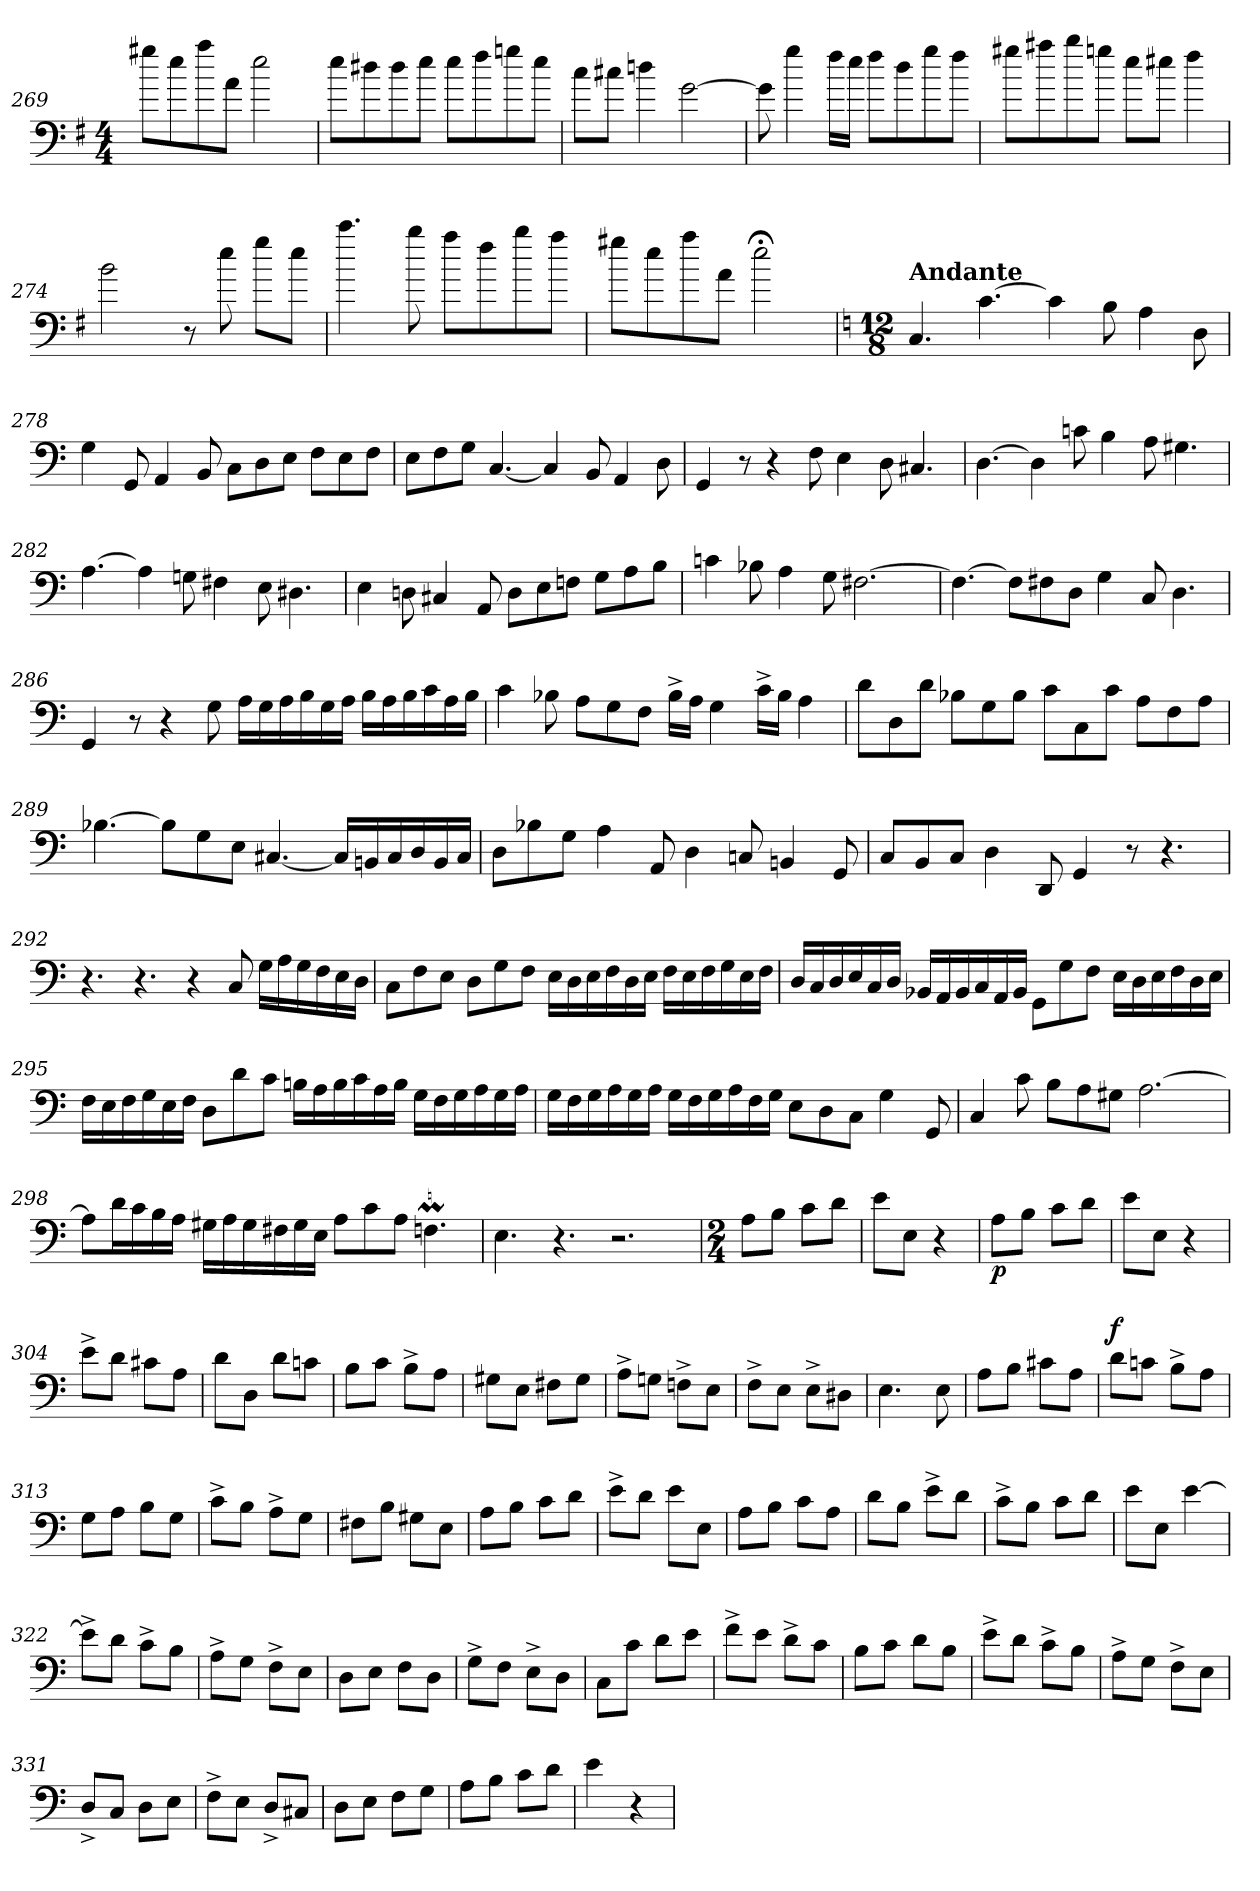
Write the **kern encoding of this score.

**kern	**dynam
*part1	*part1
*staff1	*staff1
*clefF4	*
*k[f#]	*
*G:	*
*M4/4	*
=269	=269
8gg#X\L	.
8ee\	.
8aa\	.
8a\J	.
2ee\	.
=270	=270
8ee\L	.
8dd#X\	.
8dd#\	.
8ee\J	.
8ee\L	.
8ff#\	.
8ggn\	.
8ee\J	.
=271	=271
8cc\L	.
8cc#X\J	.
4ddn\	.
[<2g\	.
!!LO:LB:g=z
=272	=272
8g\]	.
4gg\	.
16ff#\LL	.
16ee\JJ	.
8ff#\L	.
8dd\	.
8gg\	.
8ff#\J	.
=273	=273
8gg#X\L	.
8aa#X\	.
8bb\	.
8ggn\J	.
8ee\L	.
8ee#X\J	.
4ff#\	.
=274	=274
2b\	.
8r	.
8ee\	.
8gg\L	.
8ee\J	.
=275	=275
4.ccc\	.
8bb\	.
8aa\L	.
8ff#\	.
8bb\	.
8aa\J	.
=276	=276
8gg#X\L	.
8ee\	.
8aa\	.
8a\J	.
2ee;\	.
!!LO:PB:g=z
=277	=277
*k[]	*
*C:	*
*M12/8	*
!LO:TX:a:B:t=Andante	!
4.C/	.
[>4.c\	.
4c\]	.
8B\	.
4A\	.
8D\	.
=278	=278
4G\	.
8GG/	.
4AA/	.
8BB/	.
8C\L	.
8D\	.
8E\J	.
8F\L	.
8E\	.
8F\J	.
=279	=279
8E\L	.
8F\	.
8G\J	.
[<4.C/	.
4C/]	.
8BB/	.
4AA/	.
8D\	.
!!LO:LB:g=z
=280	=280
4GG/	.
8r	.
4r	.
8F\	.
4E\	.
8D\	.
4.C#X/	.
=281	=281
[>4.D\	.
4D\]	.
8cn\	.
4B\	.
8A\	.
4.G#X\	.
=282	=282
[>4.A\	.
4A\]	.
8Gn\	.
4F#X\	.
8E\	.
4.D#X\	.
=283	=283
4E\	.
8Dn\	.
4C#X/	.
8AA/	.
8D\L	.
8E\	.
8Fn\J	.
8G\L	.
8A\	.
8B\J	.
!!LO:LB:g=z
=284	=284
4cn\	.
8B-X\	.
4A\	.
8G\	.
[>2.F#X\	.
=285	=285
4.F#\_	.
8F#\L]	.
8F#X\	.
8D\J	.
4G\	.
8C/	.
4.D\	.
=286	=286
4GG/	.
8r	.
4r	.
8G\	.
16A\LL	.
16G\	.
16A\	.
16B\	.
16G\	.
16A\JJ	.
16B\LL	.
16A\	.
16B\	.
16c\	.
16A\	.
16B\JJ	.
!!LO:LB:g=z
=287	=287
4c\	.
8B-X\	.
8A\L	.
8G\	.
8F\J	.
16B-^<\LL	.
16A\JJ	.
4G\	.
16c^<\LL	.
16B-\JJ	.
4A\	.
=288	=288
8d\L	.
8D\	.
8d\J	.
8B-X\L	.
8G\	.
8B-\J	.
8c\L	.
8C\	.
8c\J	.
8A\L	.
8F\	.
8A\J	.
=289	=289
[>4.B-X\	.
8B-\L]	.
8G\	.
8E\J	.
[<4.C#X/	.
16C#/LL]	.
16BBn/	.
16C#/	.
16D/	.
16BB/	.
16C#/JJ	.
!!LO:LB:g=z
=290	=290
8D\L	.
8B-X\	.
8G\J	.
4A\	.
8AA/	.
4D\	.
8Cn/	.
4BBn/	.
8GG/	.
=291	=291
8C/L	.
8BB/	.
8C/J	.
4D\	.
8DD/	.
4GG/	.
8r	.
4.r	.
=292	=292
4.r	.
4.r	.
4r	.
8C/	.
16G\LL	.
16A\	.
16G\	.
16F\	.
16E\	.
16D\JJ	.
!!LO:LB:g=z
=293	=293
8C\L	.
8F\	.
8E\J	.
8D\L	.
8G\	.
8F\J	.
16E\LL	.
16D\	.
16E\	.
16F\	.
16D\	.
16E\JJ	.
16F\LL	.
16E\	.
16F\	.
16G\	.
16E\	.
16F\JJ	.
=294	=294
16D/LL	.
16C/	.
16D/	.
16E/	.
16C/	.
16D/JJ	.
16BB-X/LL	.
16AA/	.
16BB-/	.
16C/	.
16AA/	.
16BB-/JJ	.
8GG\L	.
8G\	.
8F\J	.
16E\LL	.
16D\	.
16E\	.
16F\	.
16D\	.
16E\JJ	.
!!LO:LB:g=z
=295	=295
16F\LL	.
16E\	.
16F\	.
16G\	.
16E\	.
16F\JJ	.
8D\L	.
8d\	.
8c\J	.
16Bn\LL	.
16A\	.
16B\	.
16c\	.
16A\	.
16B\JJ	.
16G\LL	.
16F\	.
16G\	.
16A\	.
16G\	.
16A\JJ	.
=296	=296
16G\LL	.
16F\	.
16G\	.
16A\	.
16G\	.
16A\JJ	.
16G\LL	.
16F\	.
16G\	.
16A\	.
16F\	.
16G\JJ	.
8E\L	.
8D\	.
8C\J	.
4G\	.
8GG/	.
!!LO:LB:g=z
=297	=297
4C/	.
8c\	.
8B\L	.
8A\	.
8G#X\J	.
[>2.A\	.
=298	=298
8A\L]	.
16d\L	.
16c\	.
16B\	.
16A\JJ	.
16G#X\LL	.
16A\	.
16G#\	.
16F#X\	.
16G#\	.
16E\JJ	.
8A\L	.
8c\	.
8A\J	.
4.FnM\	.
=299	=299
4.E\	.
4.r	.
2.r	.
!!LO:PB:g=z
=300	=300
*M2/4	*
8A\L	.
8B\J	.
8c\L	.
8d\J	.
=301	=301
8e\L	.
8E\J	.
4r	.
=302	=302
!	!LO:DY:b
8A\L	p
8B\J	.
8c\L	.
8d\J	.
=303	=303
8e\L	.
8E\J	.
4r	.
=304	=304
8e^<\L	.
8d\J	.
8c#X\L	.
8A\J	.
=305	=305
8d\L	.
8D\J	.
8d\L	.
8cn\J	.
=306	=306
8B\L	.
8c\J	.
8B^<\L	.
8A\J	.
=307	=307
8G#X\L	.
8E\J	.
8F#X\L	.
8G#\J	.
!!LO:LB:g=z
=308	=308
8A^<\L	.
8Gn\J	.
8Fn^<\L	.
8E\J	.
=309	=309
8F^<\L	.
8E\J	.
8E^<\L	.
8D#X\J	.
=310	=310
4.E\	.
8E\	.
=311	=311
8A\L	.
8B\J	.
8c#X\L	.
8A\J	.
=312	=312
!	!LO:DY:a
8d\L	f
8cn\J	.
8B^<\L	.
8A\J	.
=313	=313
8G\L	.
8A\J	.
8B\L	.
8G\J	.
=314	=314
8c^<\L	.
8B\J	.
8A^<\L	.
8G\J	.
=315	=315
8F#X\L	.
8B\J	.
8G#X\L	.
8E\J	.
!!LO:LB:g=z
=316	=316
8A\L	.
8B\J	.
8c\L	.
8d\J	.
=317	=317
8e^<\L	.
8d\J	.
8e\L	.
8E\J	.
=318	=318
8A\L	.
8B\J	.
8c\L	.
8A\J	.
=319	=319
8d\L	.
8B\J	.
8e^<\L	.
8d\J	.
=320	=320
8c^<\L	.
8B\J	.
8c\L	.
8d\J	.
=321	=321
8e\L	.
8E\J	.
[>4e\	.
=322	=322
8e^<\L]	.
8d\J	.
8c^<\L	.
8B\J	.
=323	=323
8A^<\L	.
8G\J	.
8F^<\L	.
8E\J	.
!!LO:LB:g=z
=324	=324
8D\L	.
8E\J	.
8F\L	.
8D\J	.
=325	=325
8G^<\L	.
8F\J	.
8E^<\L	.
8D\J	.
=326	=326
8C\L	.
8c\J	.
8d\L	.
8e\J	.
=327	=327
8f^<\L	.
8e\J	.
8d^<\L	.
8c\J	.
=328	=328
8B\L	.
8c\J	.
8d\L	.
8B\J	.
=329	=329
8e^<\L	.
8d\J	.
8c^<\L	.
8B\J	.
=330	=330
8A^<\L	.
8G\J	.
8F^<\L	.
8E\J	.
=331	=331
8D^</L	.
8C/J	.
8D\L	.
8E\J	.
!!LO:LB:g=z
=332	=332
8F^<\L	.
8E\J	.
8D^</L	.
8C#X/J	.
=333	=333
8D\L	.
8E\J	.
8F\L	.
8G\J	.
=334	=334
8A\L	.
8B\J	.
8c\L	.
8d\J	.
=335	=335
4e\	.
4r	.
=	=
*-	*-
